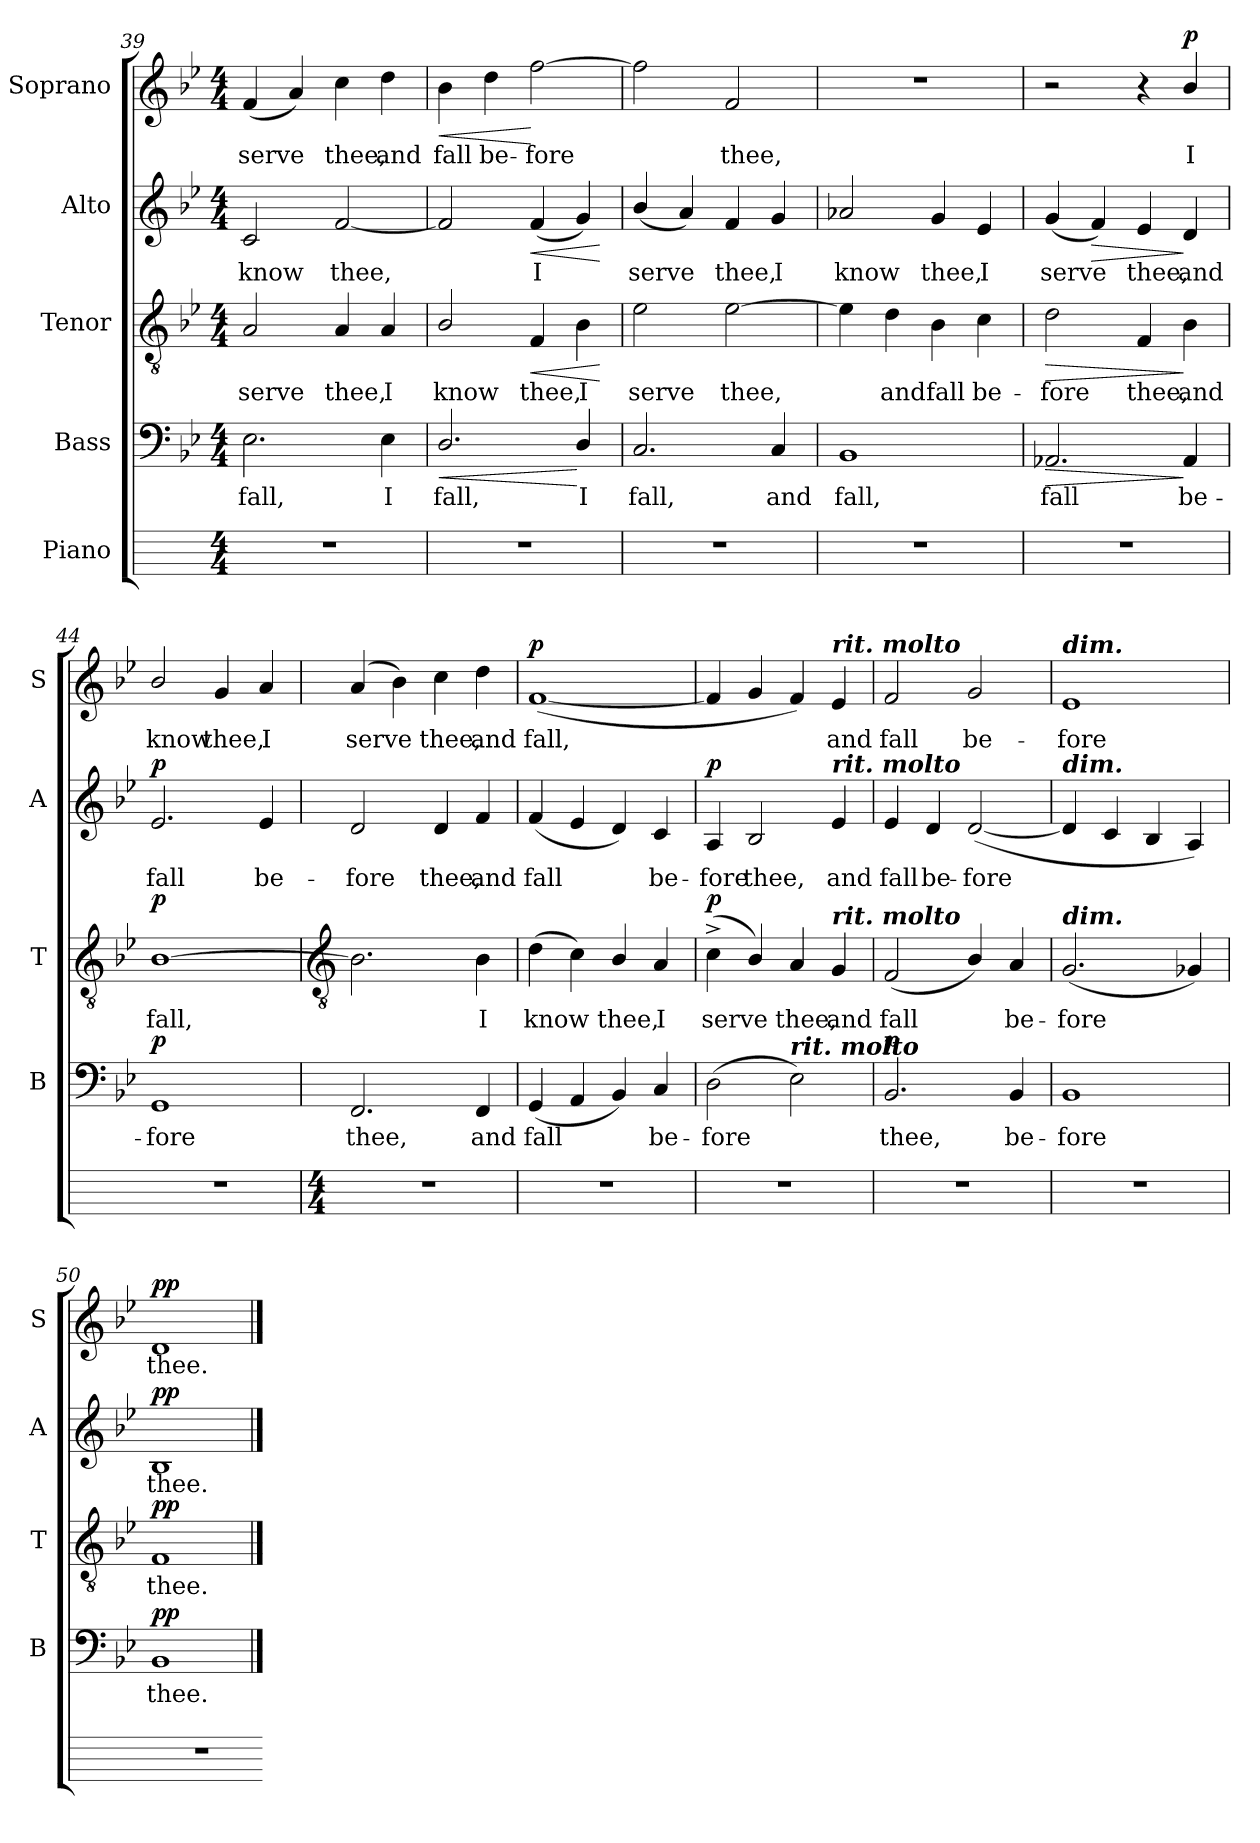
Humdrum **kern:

**kern	**kern	**text	**dynam	**kern	**text	**dynam	**kern	**text	**dynam	**kern	**text	**dynam
*part5	*part4	*part4	*part4	*part3	*part3	*part3	*part2	*part2	*part2	*part1	*part1	*part1
*staff5	*staff4	*staff4	*staff4	*staff3	*staff3	*staff3	*staff2	*staff2	*staff2	*staff1	*staff1	*staff1
*I"Piano	*I"Bass	*	*	*I"Tenor	*	*	*I"Alto	*	*	*I"Soprano	*	*
*	*I'B	*	*	*I'T	*	*	*I'A	*	*	*I'S	*	*
!!LO:LB:g=z
*	*clefF4	*	*	*clefGv2	*	*	*clefG2	*	*	*clefG2	*	*
*	*k[b-e-]	*	*	*k[b-e-]	*	*	*k[b-e-]	*	*	*k[b-e-]	*	*
*	*B-:	*	*	*B-:	*	*	*B-:	*	*	*B-:	*	*
*M4/4	*M4/4	*	*	*M4/4	*	*	*M4/4	*	*	*M4/4	*	*
=39	=39	=39	=39	=39	=39	=39	=39	=39	=39	=39	=39	=39
!	!	!LO:LY:b	!	!	!LO:LY:b	!	!	!LO:LY:b	!	!	!LO:LY:b	!
1r	2.E-	fall,	.	2A	serve	.	2c	know	.	(<4f	serve	.
.	.	.	.	.	.	.	.	.	.	4a)	.	.
!	!	!	!	!	!LO:LY:b	!	!	!LO:LY:b	!	!	!LO:LY:b	!
.	.	.	.	4A	thee,	.	[2f	thee,	.	4cc	thee,	.
!	!	!LO:LY:b	!	!	!LO:LY:b	!	!	!	!	!	!LO:LY:b	!
.	4E-	I	.	4A	I	.	.	.	.	4dd	and	.
=40	=40	=40	=40	=40	=40	=40	=40	=40	=40	=40	=40	=40
!	!	!LO:LY:b	!LO:HP:b	!	!LO:LY:b	!	!	!	!	!	!LO:LY:b	!LO:HP:b
1r	2.D/	fall,	<	2B-/	know	.	2f]	.	.	4b-	fall	<
!	!	!	!	!	!	!	!	!	!	!	!LO:LY:b	!
.	.	.	.	.	.	.	.	.	.	4dd	be-	.
!	!	!	!	!	!LO:LY:b	!LO:HP:b	!	!LO:LY:b	!LO:HP:b	!	!LO:LY:b	!
.	.	.	.	4F	thee,	<	(<4f	I	<	[2ff	-fore	[
!	!	!LO:LY:b	!	!	!LO:LY:b	!	!	!	!	!	!	!
.	4D/	I	[	4B-	I	.	4g)	.	.	.	.	.
.	.	.	.	.	.	[	.	.	[	.	.	.
=41	=41	=41	=41	=41	=41	=41	=41	=41	=41	=41	=41	=41
!	!	!LO:LY:b	!	!	!LO:LY:b	!	!	!LO:LY:b	!	!	!	!
1r	2.C	fall,	.	2e-	serve	.	(<4b-/	serve	.	2ff]	.	.
.	.	.	.	.	.	.	4a)	.	.	.	.	.
!	!	!	!	!	!LO:LY:b	!	!	!LO:LY:b	!	!	!LO:LY:b	!
.	.	.	.	[2e-	thee,	.	4f	thee,	.	2f	thee,	.
!	!	!LO:LY:b	!	!	!	!	!	!LO:LY:b	!	!	!	!
.	4C	and	.	.	.	.	4g	I	.	.	.	.
=42	=42	=42	=42	=42	=42	=42	=42	=42	=42	=42	=42	=42
!	!	!LO:LY:b	!	!	!	!	!	!LO:LY:b	!	!	!	!
1r	1BB-	fall,	.	4e-]	.	.	2a-X	know	.	1r	.	.
!	!	!	!	!	!LO:LY:b	!	!	!	!	!	!	!
.	.	.	.	4d	and	.	.	.	.	.	.	.
!	!	!	!	!	!LO:LY:b	!	!	!LO:LY:b	!	!	!	!
.	.	.	.	4B-	fall	.	4g	thee,	.	.	.	.
!	!	!	!	!	!LO:LY:b	!	!	!LO:LY:b	!	!	!	!
.	.	.	.	4c	be-	.	4e-	I	.	.	.	.
=43	=43	=43	=43	=43	=43	=43	=43	=43	=43	=43	=43	=43
!	!	!LO:LY:b	!LO:HP:b	!	!LO:LY:b	!LO:HP:b	!	!LO:LY:b	!	!	!	!
1r	2.AA-X	fall	>	2d	-fore	>	(<4g	serve	.	2r	.	.
!	!	!	!	!	!	!	!	!	!LO:HP:b	!	!	!
.	.	.	.	.	.	.	4f)	.	>	.	.	.
!	!	!	!	!	!LO:LY:b	!	!	!LO:LY:b	!	!	!	!
.	.	.	.	4F	thee,	.	4e-	thee,	.	4r	.	.
!	!	!LO:LY:b	!	!	!LO:LY:b	!	!	!LO:LY:b	!	!	!LO:LY:b	!LO:DY:b
.	4AA-	be-	]	4B-	and	]	4d	and	]	4b-/	I	p
=44	=44	=44	=44	=44	=44	=44	=44	=44	=44	=44	=44	=44
!	!	!LO:LY:b	!LO:DY:b	!	!LO:LY:b	!LO:DY:b	!	!LO:LY:b	!LO:DY:b	!	!LO:LY:b	!
1r	1GG	fore	p	[1B-	fall,	p	2.e-	fall	p	2b-/	know	.
!	!	!	!	!	!	!	!	!	!	!	!LO:LY:b	!
.	.	.	.	.	.	.	.	.	.	4g	thee,	.
!	!	!	!	!	!	!	!	!LO:LY:b	!	!	!LO:LY:b	!
.	.	.	.	.	.	.	4e-	be-	.	4a	I	.
!!LO:LB:g=z
=45	=45	=45	=45	=45	=45	=45	=45	=45	=45	=45	=45	=45
*	*	*	*	*clefGv2	*	*	*	*	*	*	*	*
*M4/4	*	*	*	*	*	*	*	*	*	*	*	*
!	!	!LO:LY:b	!	!	!	!	!	!LO:LY:b	!	!	!LO:LY:b	!
1r	2.FF	thee,	.	2.B-]	.	.	2d	-fore	.	(<4a	serve	.
.	.	.	.	.	.	.	.	.	.	4b-)	.	.
!	!	!	!	!	!	!	!	!LO:LY:b	!	!	!LO:LY:b	!
.	.	.	.	.	.	.	4d	thee,	.	4cc	thee,	.
!	!	!LO:LY:b	!	!	!LO:LY:b	!	!	!LO:LY:b	!	!	!LO:LY:b	!
.	4FF	and	.	4B-	I	.	4f	and	.	4dd	and	.
=46	=46	=46	=46	=46	=46	=46	=46	=46	=46	=46	=46	=46
!	!	!LO:LY:b	!	!	!LO:LY:b	!	!	!LO:LY:b	!	!	!LO:LY:b	!LO:DY:b
1r	(<4GG	fall	.	(>4d	know	.	(<4f	fall	.	(<[1f	fall,	p
.	4AA	.	.	4c)	.	.	4e-	.	.	.	.	.
!	!	!	!	!	!LO:LY:b	!	!	!	!	!	!	!
.	4BB-)	.	.	4B-/	thee,	.	4d)	.	.	.	.	.
!	!	!LO:LY:b	!	!	!LO:LY:b	!	!	!LO:LY:b	!	!	!	!
.	4C	be-	.	4A	I	.	4c	be-	.	.	.	.
=47	=47	=47	=47	=47	=47	=47	=47	=47	=47	=47	=47	=47
!	!	!LO:LY:b	!	!	!LO:LY:b	!LO:DY:b	!	!LO:LY:b	!LO:DY:b	!	!	!
1r	(>2D	-fore	.	(<4c^	serve	p	4A	fore	p	4f]	.	.
!	!	!	!	!	!	!	!	!LO:LY:b	!	!	!	!
.	.	.	.	4B-/)	.	.	2B-	thee,	.	4g	.	.
!	!LO:TX:a:Bi:t=rit. molto	!	!	!	!	!	!	!	!	!	!	!
!	!	!	!	!	!LO:LY:b	!	!	!	!	!	!	!
.	2E-)	.	.	4A	thee,	.	.	.	.	4f)	.	.
!	!	!	!	!	!	!	!	!	!	!LO:TX:a:Bi:t=rit. molto	!	!
!	!	!	!	!	!	!	!LO:TX:a:Bi:t=rit. molto	!	!	!	!	!
!	!	!	!	!LO:TX:a:Bi:t=rit. molto	!	!	!	!	!	!	!	!
!	!	!	!	!	!LO:LY:b	!	!	!LO:LY:b	!	!	!LO:LY:b	!
.	.	.	.	4G	and	.	4e-	and	.	4e-	and	.
=48	=48	=48	=48	=48	=48	=48	=48	=48	=48	=48	=48	=48
!	!	!LO:LY:b	!LO:DY:b	!	!LO:LY:b	!	!	!LO:LY:b	!	!	!LO:LY:b	!
1r	2.BB-	thee,	p	(<2F	fall	.	4e-	fall	.	2f	fall	.
!	!	!	!	!	!	!	!	!LO:LY:b	!	!	!	!
.	.	.	.	.	.	.	4d	be-	.	.	.	.
!	!	!	!	!	!	!	!	!LO:LY:b	!	!	!LO:LY:b	!
.	.	.	.	4B-/)	.	.	(<[2d	-fore	.	2g	be-	.
!	!	!LO:LY:b	!	!	!LO:LY:b	!	!	!	!	!	!	!
.	4BB-	be-	.	4A	be-	.	.	.	.	.	.	.
=49	=49	=49	=49	=49	=49	=49	=49	=49	=49	=49	=49	=49
!	!	!	!	!	!	!	!	!	!	!LO:TX:a:Bi:t=dim.	!	!
!	!	!	!	!	!	!	!LO:TX:a:Bi:t=dim.	!	!	!	!	!
!	!	!	!	!LO:TX:a:Bi:t=dim.	!	!	!	!	!	!	!	!
!	!	!LO:LY:b	!	!	!LO:LY:b	!	!	!	!	!	!LO:LY:b	!
1r	1BB-	-fore	.	(<2.G	-fore	.	4d]	.	.	1e-	-fore	.
.	.	.	.	.	.	.	4c	.	.	.	.	.
.	.	.	.	.	.	.	4B-	.	.	.	.	.
.	.	.	.	4G-X)	.	.	4A)	.	.	.	.	.
=50	=50	=50	=50	=50	=50	=50	=50	=50	=50	=50	=50	=50
!	!	!LO:LY:b	!LO:DY:b	!	!LO:LY:b	!LO:DY:b	!	!LO:LY:b	!LO:DY:b	!	!LO:LY:b	!LO:DY:b
1r	1BB-	thee.	pp	1F	thee.	pp	1B-	thee.	pp	1d	thee.	pp
=	==	==	==	==	==	==	==	==	==	==	==	==
*-	*-	*-	*-	*-	*-	*-	*-	*-	*-	*-	*-	*-
